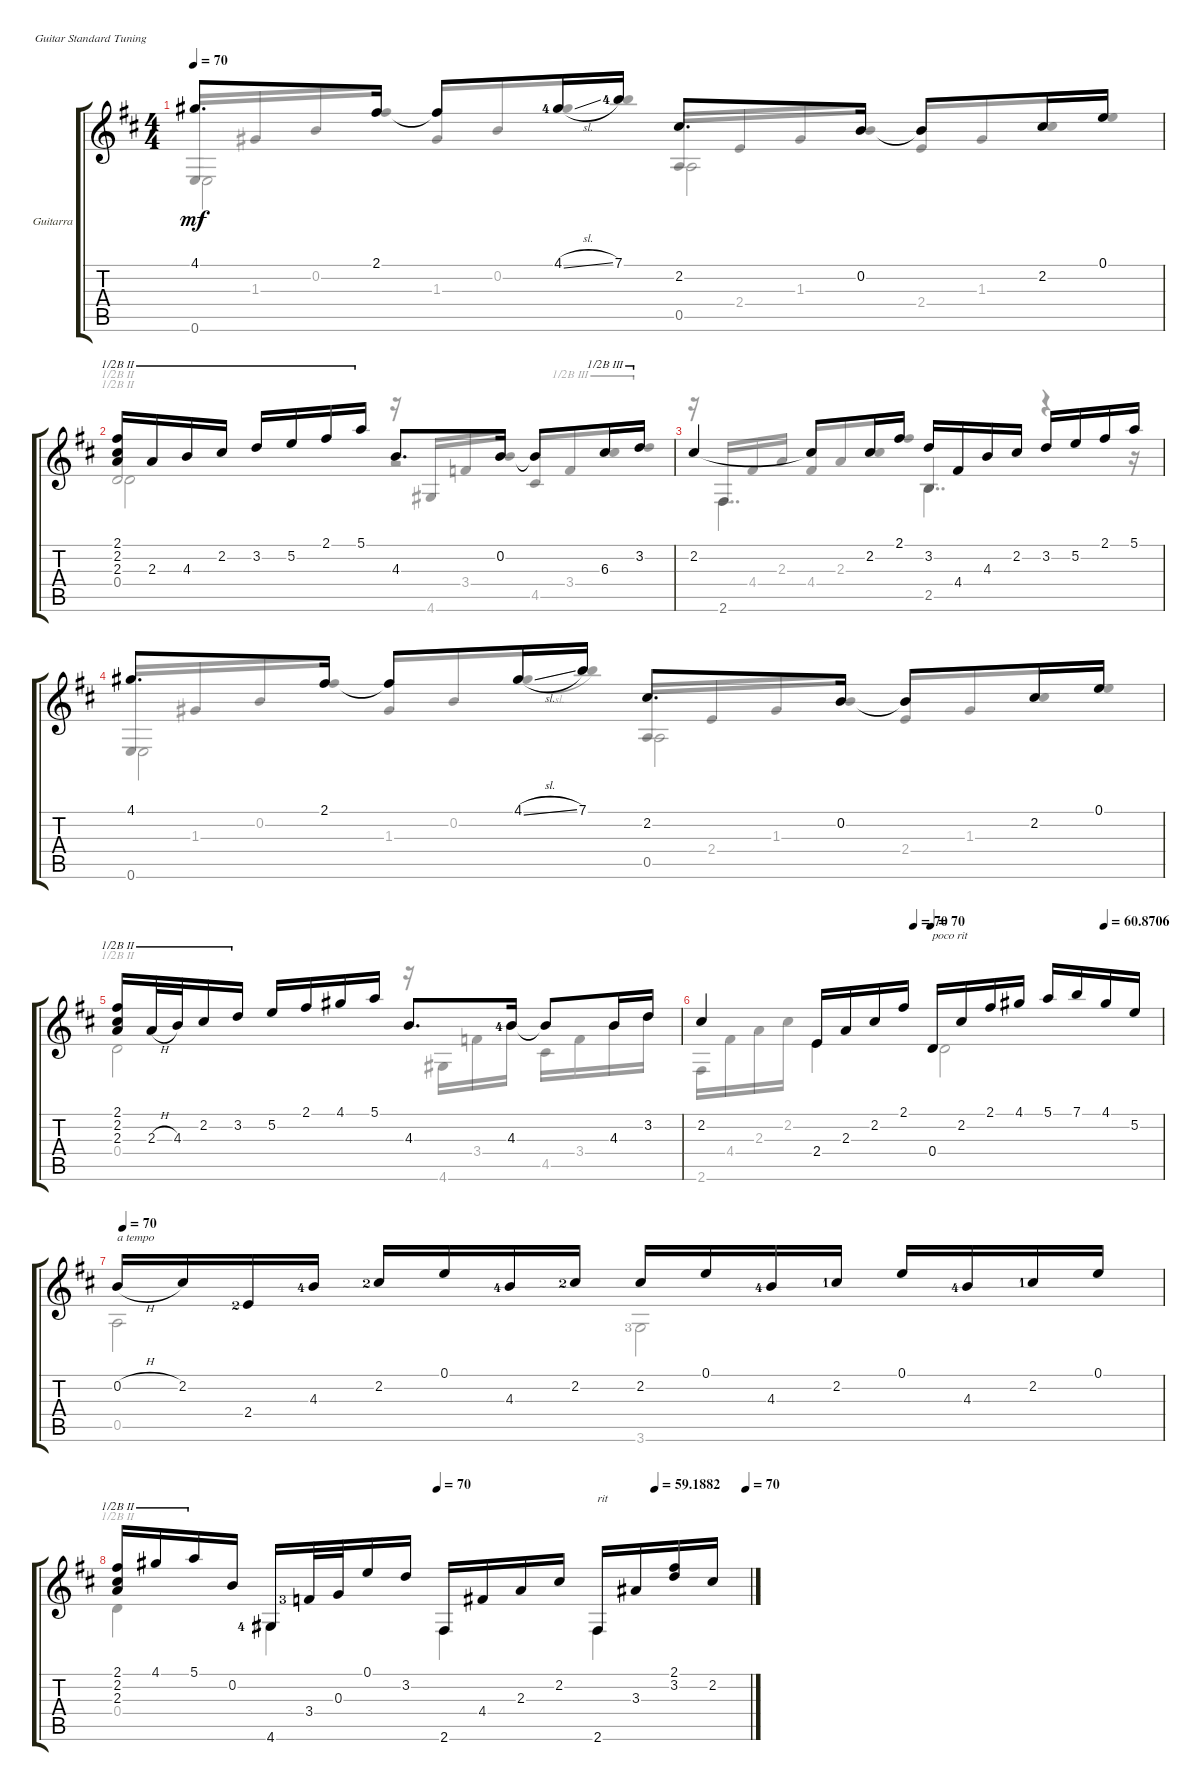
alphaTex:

\defaultSystemsLayout 4
\bracketExtendMode groupsimilarinstruments
\firstSystemTrackNameOrientation horizontal
\otherSystemsTrackNameOrientation horizontal
\track ("" "Guitarra") {instrument acousticguitarsteel}
\staff {score tabs}
\tuning (E4 B3 G3 D3 A2 E2)
\voice
\ts (4 4)
\tempo 70
\clef g2
\ks d
4.1.8{d dy mf} 2.1.16 2.1{t}.8 4.1{sl lf 5}.16 7.1{lf 5}.16 2.2.8{d} 0.2.16 0.2{t}.8 2.2.16 0.1.16 |
(2.1 2.2 2.3).16{barre (2 half)} 2.3.16{barre (2 half)} 4.3.16{barre (2 half)} 2.2.16{barre (2 half)} 3.2.16{barre (2 half)} 5.2.16{barre (2 half)} 2.1.16{barre (2 half)} 5.1.16{barre (2 half)} 4.3.8{d} 0.2.16 0.2{t}.8 6.3.16{barre (3 half)} 3.2.16{barre (3 half)} |
2.2.4 2.2{t}.8 2.2.16 2.1.16 3.2.16 4.4.16 4.3.16 2.2.16 3.2.16 5.2.16 2.1.16 5.1.16 |
4.1.8{d} 2.1.16 2.1{t}.8 4.1{sl}.16 7.1.16 2.2.8{d} 0.2.16 0.2{t}.8 2.2.16 0.1.16 |
(2.1 2.2 2.3).16{barre (2 half)} 2.3{h}.32{barre (2 half)} 4.3.32{barre (2 half)} 2.2.16{barre (2 half)} 3.2.16{barre (2 half)} 5.2.16 2.1.16 4.1.16 5.1.16 4.3.8{d} 4.3{lf 5}.16 4.3{t}.8 4.3.16 3.2.16 |
\tempo (70 0.4625)
\tempo (70 0.5)
\tempo (60.8706 0.875)
2.2.4 2.4.16 2.3.16 2.2.16 2.1.16 0.4.16{txt "poco rit"} 2.2.16 2.1.16 4.1.16 5.1.16 7.1.16 4.1.16 5.2.16 |
\tempo (70 0.00625)
0.2{h}.16{txt "a tempo"} 2.2.16 2.4{lf 3}.16 4.3{lf 5}.16 2.2{lf 3}.16 0.1.16 4.3{lf 5}.16 2.2{lf 3}.16 2.2.16 0.1.16 4.3{lf 5}.16 2.2{lf 2}.16 0.1.16 4.3{lf 5}.16 2.2{lf 2}.16 0.1.16 |
\tempo (70 0.50625)
\tempo (59.1882 0.85)
\tempo (70 0.99375)
(2.1 2.2 2.3).16{barre (2 half)} 4.1.16{barre (2 half)} 5.1.16{barre (2 half)} 0.2.16 4.6{lf 5}.16 3.4{lf 4}.32 0.3.32 0.1.16 3.2.16 2.6.16 4.4.16 2.3.16 2.2.16 2.6.16{txt "rit"} 3.3.16 (2.1 3.2).16 2.2.16
\voice
\clef g2
\ottava regular
\simile none
\ks d
0.6.16{dy mf beam invert} 1.3.16 0.2.16 2.1.16 1.3.16{beam invert} 0.2.16 4.1{lf 5}.16 7.1{lf 5}.16 0.5.16{beam invert} 2.4.16 1.3.16 0.2.16 2.4.16{beam invert} 1.3.16 2.2.16 0.1.16 |
0.4.2{barre (2 half) beam invert} r.16 4.6.16 3.4.16 0.2.16{beam invert} 4.5.16 3.4.16{barre (3 half)} 6.3.16{barre (3 half)} 3.2.16{barre (3 half) beam invert} |
r.16{beam invert} 2.6.16{beam invert} 4.4.16 2.3.16 4.4.16{beam invert} 2.3.16 2.2.16 2.1.16 2.5.4{beam invert} r.4{beam invert} |
0.6.16{beam invert} 1.3.16 0.2.16 2.1.16 1.3.16{beam invert} 0.2.16 4.1{sl}.16 7.1.16 0.5.16{beam invert} 2.4.16 1.3.16 0.2.16 2.4.16{beam invert} 1.3.16 2.2.16 0.1.16 |
0.4.2{barre (2 half)} r.16 4.6.16 3.4.16 4.3{lf 5}.16 4.5.16 3.4.16 4.3.16 3.2.16 |
2.6.16 4.4.16 2.3.16 2.2.16 2.4.4 0.4.2 |
0.5.2 3.6{lf 4}.2 |
0.4.4{barre (2 half)} 4.6{lf 5}.4 2.6.4 2.6.4
\voice
\clef g2
\ottava regular
\simile none
\ks d
0.6.2{dy mf} 0.5.2 |
0.4.2{barre (2 half)} r.2 |
r.16 2.6.4{dd} 2.5.4{dd} r.16 |
0.6.2 0.5.2 |
|
|
|
